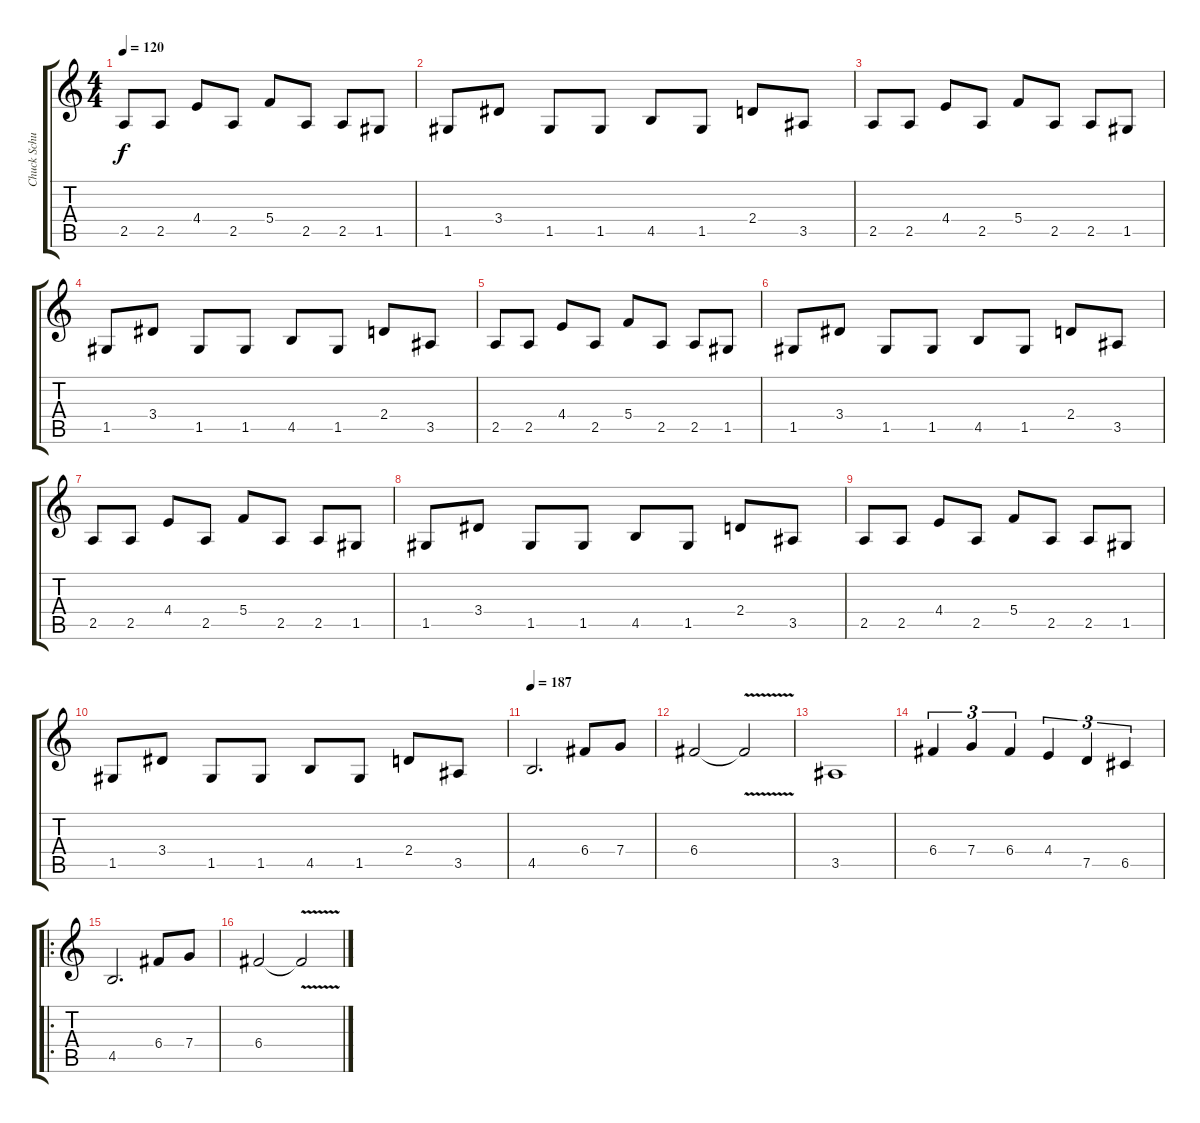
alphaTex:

\track ("Chuck Schuldiner" "Chuck Schu") {instrument distortionguitar}
\staff {score tabs}
\tuning (D4 A3 F3 C3 G2 D2) {hide}
\ts (4 4)
\tempo 120
\clef g2
\ks c
2.5.8{dy f} 2.5.8 4.4.8 2.5.8 5.4.8 2.5.8 2.5.8 1.5.8 |
1.5.8 3.4.8 1.5.8 1.5.8 4.5.8 1.5.8 2.4.8 3.5.8 |
2.5.8 2.5.8 4.4.8 2.5.8 5.4.8 2.5.8 2.5.8 1.5.8 |
1.5.8 3.4.8 1.5.8 1.5.8 4.5.8 1.5.8 2.4.8 3.5.8 |
2.5.8 2.5.8 4.4.8 2.5.8 5.4.8 2.5.8 2.5.8 1.5.8 |
1.5.8 3.4.8 1.5.8 1.5.8 4.5.8 1.5.8 2.4.8 3.5.8 |
2.5.8 2.5.8 4.4.8 2.5.8 5.4.8 2.5.8 2.5.8 1.5.8 |
1.5.8 3.4.8 1.5.8 1.5.8 4.5.8 1.5.8 2.4.8 3.5.8 |
2.5.8 2.5.8 4.4.8 2.5.8 5.4.8 2.5.8 2.5.8 1.5.8 |
1.5.8 3.4.8 1.5.8 1.5.8 4.5.8 1.5.8 2.4.8 3.5.8 |
\tempo 187
4.5.2{d} 6.4.8 7.4.8 |
6.4.2 6.4{v t}.2 |
3.5.1 |
6.4.4{tu (3 2)} 7.4.4{tu (3 2)} 6.4.4{tu (3 2)} 4.4.4{tu (3 2)} 7.5.4{tu (3 2)} 6.5.4{tu (3 2)} |
\ro
4.5.2{d} 6.4.8 7.4.8 |
6.4.2 6.4{v t}.2
